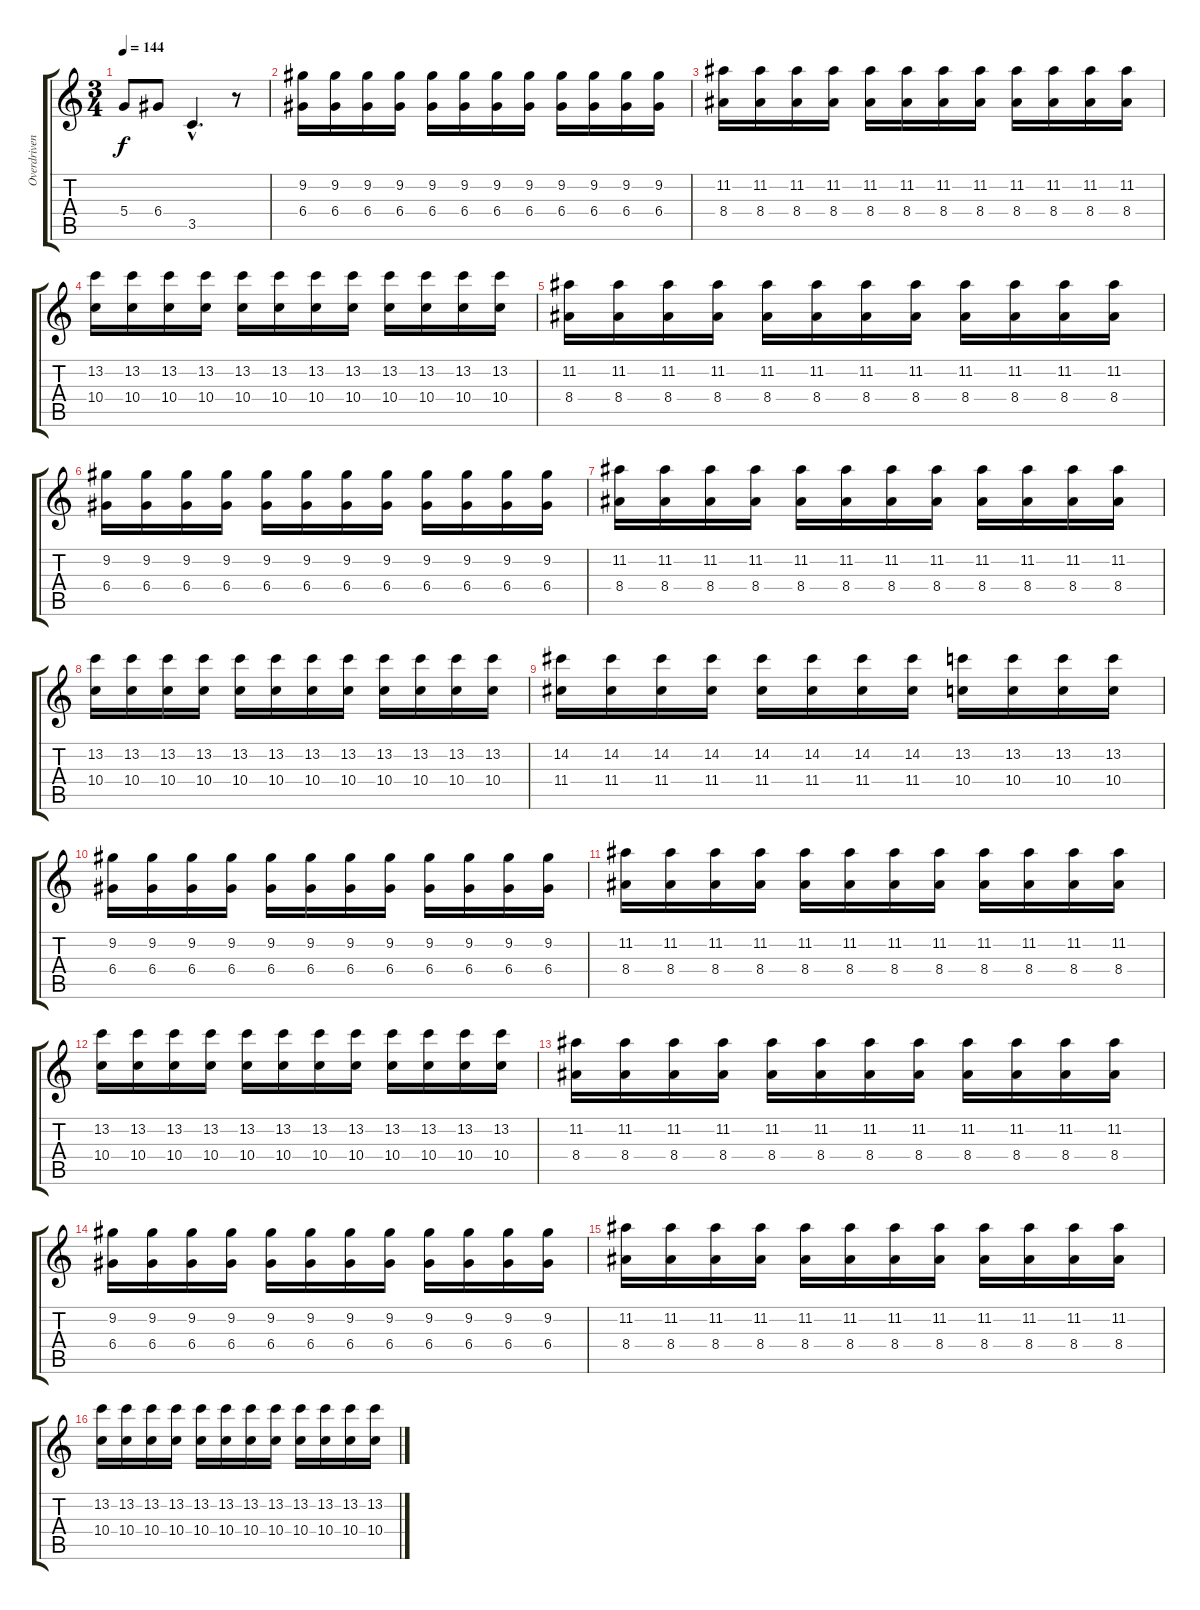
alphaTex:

\track ("Overdriven Guitar" "Overdriven") {instrument overdrivenguitar}
\staff {score tabs}
\tuning (E4 B3 G3 D3 A2 E2) {hide}
\ts (3 4)
\tempo 144
\clef g2
\ks c
5.4.8{dy f} 6.4.8 3.5{hac}.4{d} r.8 |
(9.2 6.4).16 (9.2 6.4).16 (9.2 6.4).16 (9.2 6.4).16 (9.2 6.4).16 (9.2 6.4).16 (9.2 6.4).16 (9.2 6.4).16 (9.2 6.4).16 (9.2 6.4).16 (9.2 6.4).16 (9.2 6.4).16 |
(11.2 8.4).16 (11.2 8.4).16 (11.2 8.4).16 (11.2 8.4).16 (11.2 8.4).16 (11.2 8.4).16 (11.2 8.4).16 (11.2 8.4).16 (11.2 8.4).16 (11.2 8.4).16 (11.2 8.4).16 (11.2 8.4).16 |
(13.2 10.4).16 (13.2 10.4).16 (13.2 10.4).16 (13.2 10.4).16 (13.2 10.4).16 (13.2 10.4).16 (13.2 10.4).16 (13.2 10.4).16 (13.2 10.4).16 (13.2 10.4).16 (13.2 10.4).16 (13.2 10.4).16 |
(11.2 8.4).16 (11.2 8.4).16 (11.2 8.4).16 (11.2 8.4).16 (11.2 8.4).16 (11.2 8.4).16 (11.2 8.4).16 (11.2 8.4).16 (11.2 8.4).16 (11.2 8.4).16 (11.2 8.4).16 (11.2 8.4).16 |
(9.2 6.4).16 (9.2 6.4).16 (9.2 6.4).16 (9.2 6.4).16 (9.2 6.4).16 (9.2 6.4).16 (9.2 6.4).16 (9.2 6.4).16 (9.2 6.4).16 (9.2 6.4).16 (9.2 6.4).16 (9.2 6.4).16 |
(11.2 8.4).16 (11.2 8.4).16 (11.2 8.4).16 (11.2 8.4).16 (11.2 8.4).16 (11.2 8.4).16 (11.2 8.4).16 (11.2 8.4).16 (11.2 8.4).16 (11.2 8.4).16 (11.2 8.4).16 (11.2 8.4).16 |
(13.2 10.4).16 (13.2 10.4).16 (13.2 10.4).16 (13.2 10.4).16 (13.2 10.4).16 (13.2 10.4).16 (13.2 10.4).16 (13.2 10.4).16 (13.2 10.4).16 (13.2 10.4).16 (13.2 10.4).16 (13.2 10.4).16 |
(14.2 11.4).16 (14.2 11.4).16 (14.2 11.4).16 (14.2 11.4).16 (14.2 11.4).16 (14.2 11.4).16 (14.2 11.4).16 (14.2 11.4).16 (13.2 10.4).16 (13.2 10.4).16 (13.2 10.4).16 (13.2 10.4).16 |
(9.2 6.4).16 (9.2 6.4).16 (9.2 6.4).16 (9.2 6.4).16 (9.2 6.4).16 (9.2 6.4).16 (9.2 6.4).16 (9.2 6.4).16 (9.2 6.4).16 (9.2 6.4).16 (9.2 6.4).16 (9.2 6.4).16 |
(11.2 8.4).16 (11.2 8.4).16 (11.2 8.4).16 (11.2 8.4).16 (11.2 8.4).16 (11.2 8.4).16 (11.2 8.4).16 (11.2 8.4).16 (11.2 8.4).16 (11.2 8.4).16 (11.2 8.4).16 (11.2 8.4).16 |
(13.2 10.4).16 (13.2 10.4).16 (13.2 10.4).16 (13.2 10.4).16 (13.2 10.4).16 (13.2 10.4).16 (13.2 10.4).16 (13.2 10.4).16 (13.2 10.4).16 (13.2 10.4).16 (13.2 10.4).16 (13.2 10.4).16 |
(11.2 8.4).16 (11.2 8.4).16 (11.2 8.4).16 (11.2 8.4).16 (11.2 8.4).16 (11.2 8.4).16 (11.2 8.4).16 (11.2 8.4).16 (11.2 8.4).16 (11.2 8.4).16 (11.2 8.4).16 (11.2 8.4).16 |
(9.2 6.4).16 (9.2 6.4).16 (9.2 6.4).16 (9.2 6.4).16 (9.2 6.4).16 (9.2 6.4).16 (9.2 6.4).16 (9.2 6.4).16 (9.2 6.4).16 (9.2 6.4).16 (9.2 6.4).16 (9.2 6.4).16 |
(11.2 8.4).16 (11.2 8.4).16 (11.2 8.4).16 (11.2 8.4).16 (11.2 8.4).16 (11.2 8.4).16 (11.2 8.4).16 (11.2 8.4).16 (11.2 8.4).16 (11.2 8.4).16 (11.2 8.4).16 (11.2 8.4).16 |
(13.2 10.4).16 (13.2 10.4).16 (13.2 10.4).16 (13.2 10.4).16 (13.2 10.4).16 (13.2 10.4).16 (13.2 10.4).16 (13.2 10.4).16 (13.2 10.4).16 (13.2 10.4).16 (13.2 10.4).16 (13.2 10.4).16
